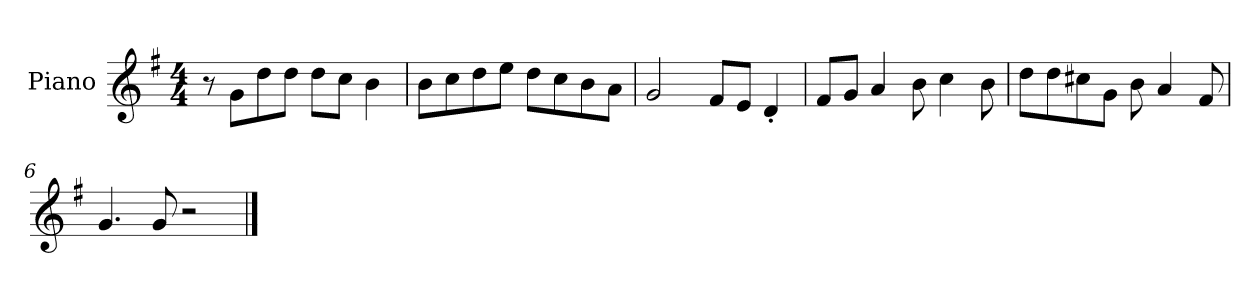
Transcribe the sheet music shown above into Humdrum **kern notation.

**kern
*part1
*staff1
*I"Piano
*I'P-no
*clefG2
*k[f#]
*M4/4
*MM90
=1
8r
8g\L
8dd\
8dd\J
8dd\L
8cc\J
4b\
=2
8b\L
8cc\
8dd\
8ee\J
8dd\L
8cc\
8b\
8a\J
=3
2g/
8f#/L
8e/J
4d'/
=4
8f#/L
8g/J
4a/
8b\
4cc\
8b\
=5
8dd\L
8dd\
8cc#X\
8g\J
8b\
4a/
8f#/
=6
4.g/
8g/
2r
==
*-
